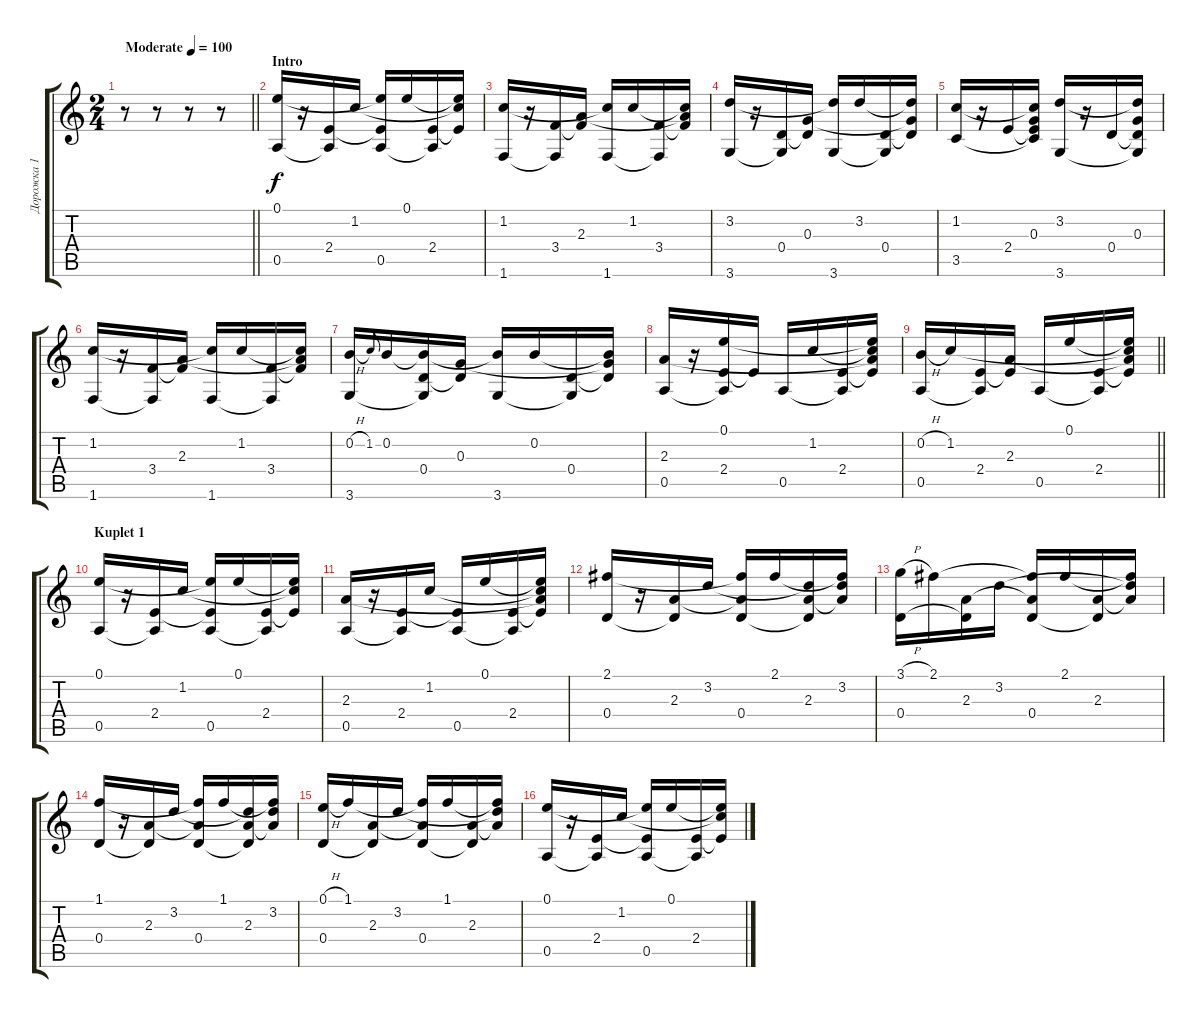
\track ("Дорожка 1" "Дорожка 1") {instrument acousticguitarsteel}
\staff {score tabs}
\tuning (E4 B3 G3 D3 A2 E2) {hide}
\ts (2 4)
\tempo (100 "Moderate")
\clef g2
\barLineRight lightlight
\ks c
r.8{dy f instrument acousticguitarsteel} r.8 r.8 r.8 |
\section ("" "Intro")
(0.1 0.5).16 r.16 (2.4 0.5{t}).16 1.2.16 (0.1{t} 2.4{t} 0.5).16 0.1.16 (2.4 0.5{t}).16 (0.1{t} 1.2{t} 2.4{t}).16 |
(1.2 1.6).16 r.16 (3.4 1.6{t}).16 (2.3 3.4{t}).16 (1.2{t} 1.6).16 1.2.16 (3.4 1.6{t}).16 (1.2{t} 2.3{t} 3.4{t}).16 |
(3.2 3.6).16 r.16 (0.4 3.6{t}).16 (0.3 0.4{t}).16 (3.2{t} 3.6).16 3.2.16 (0.4 3.6{t}).16 (3.2{t} 0.3{t} 0.4{t}).16 |
(1.2 3.5).16 r.16 2.4.16 (1.2{t} 0.3 2.4{t} 3.5{t}).16 (3.2 3.6).16 r.16 0.4.16 (3.2{t} 0.3 0.4{t} 3.6{t}).16 |
(1.2 1.6).16 r.16 (3.4 1.6{t}).16 (2.3 3.4{t}).16 (1.2{t} 1.6).16 1.2.16 (3.4 1.6{t}).16 (1.2{t} 2.3{t} 3.4{t}).16 |
(0.2{h} 3.6).16 1.2.8{gr onbeat} 0.2.16 (0.2{t} 0.4 3.6{t}).16 (0.3 0.4{t}).16 (0.2{t} 3.6).16 0.2.16 (0.4 3.6{t}).16 (0.2{t} 0.3{t} 0.4{t}).16 |
(2.3 0.5).16 r.16 (0.1 2.4 0.5{t}).16 2.4{t}.16 0.5.16 1.2.16 (2.4 0.5{t}).16 (0.1{t} 1.2{t} 2.3{t} 2.4{t}).16 |
\barLineRight lightlight
(0.2{h} 0.5).16 1.2.16 (2.4 0.5{t}).16 (2.3 2.4{t}).16 0.5.16 0.1.16 (2.4 0.5{t}).16 (0.1{t} 1.2{t} 2.3{t} 2.4{t}).16 |
\section ("" "Kuplet 1")
(0.1 0.5).16 r.16 (2.4 0.5{t}).16 1.2.16 (0.1{t} 2.4{t} 0.5).16 0.1.16 (2.4 0.5{t}).16 (0.1{t} 1.2{t} 2.4{t}).16 |
(2.3 0.5).16 r.16 (2.4 0.5{t}).16 1.2.16 (2.4{t} 0.5).16 0.1.16 (2.4 0.5{t}).16 (0.1{t} 1.2{t} 2.3{t} 2.4{t}).16 |
(2.1 0.4).16 r.16 (2.3 0.4{t}).16 3.2.16 (2.1{t} 2.3{t} 0.4).16 2.1.16 (3.2{t} 2.3 0.4{t}).16 (2.1{t} 3.2 2.3{t}).16 |
(3.1{h} 0.4).16 2.1.16 (2.3 0.4{t}).16 3.2.16 (2.1{t} 2.3{t} 0.4).16 2.1.16 (2.3 0.4{t}).16 (2.1{t} 3.2{t} 2.3{t}).16 |
(1.1 0.4).16 r.16 (2.3 0.4{t}).16 3.2.16 (1.1{t} 2.3{t} 0.4).16 1.1.16 (3.2{t} 2.3 0.4{t}).16 (1.1{t} 3.2 2.3{t}).16 |
(0.1{h} 0.4).16 1.1.16 (2.3 0.4{t}).16 3.2.16 (1.1{t} 2.3{t} 0.4).16 1.1.16 (2.3 0.4{t}).16 (1.1{t} 3.2{t} 2.3{t}).16 |
(0.1 0.5).16 r.16 (2.4 0.5{t}).16 1.2.16 (0.1{t} 2.4{t} 0.5).16 0.1.16 (2.4 0.5{t}).16 (0.1{t} 1.2{t} 2.4{t}).16
